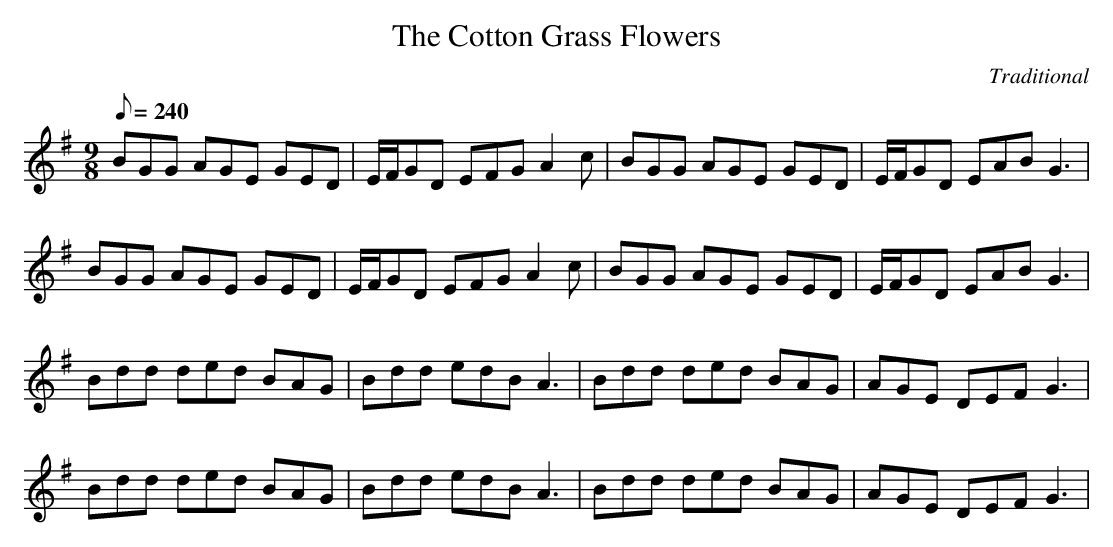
X:1
T:The Cotton Grass Flowers
C:Traditional
M:9/8
L:1/8
Q:1/8=240
K:G
BGG AGE GED | E/F/GD EFG A2c | BGG AGE GED | E/F/GD EAB G3 |
BGG AGE GED | E/F/GD EFG A2c | BGG AGE GED | E/F/GD EAB G3 |
Bdd ded BAG | Bdd edB A3 | Bdd ded BAG | AGE DEF G3 |
Bdd ded BAG | Bdd edB A3 | Bdd ded BAG | AGE DEF G3 |
